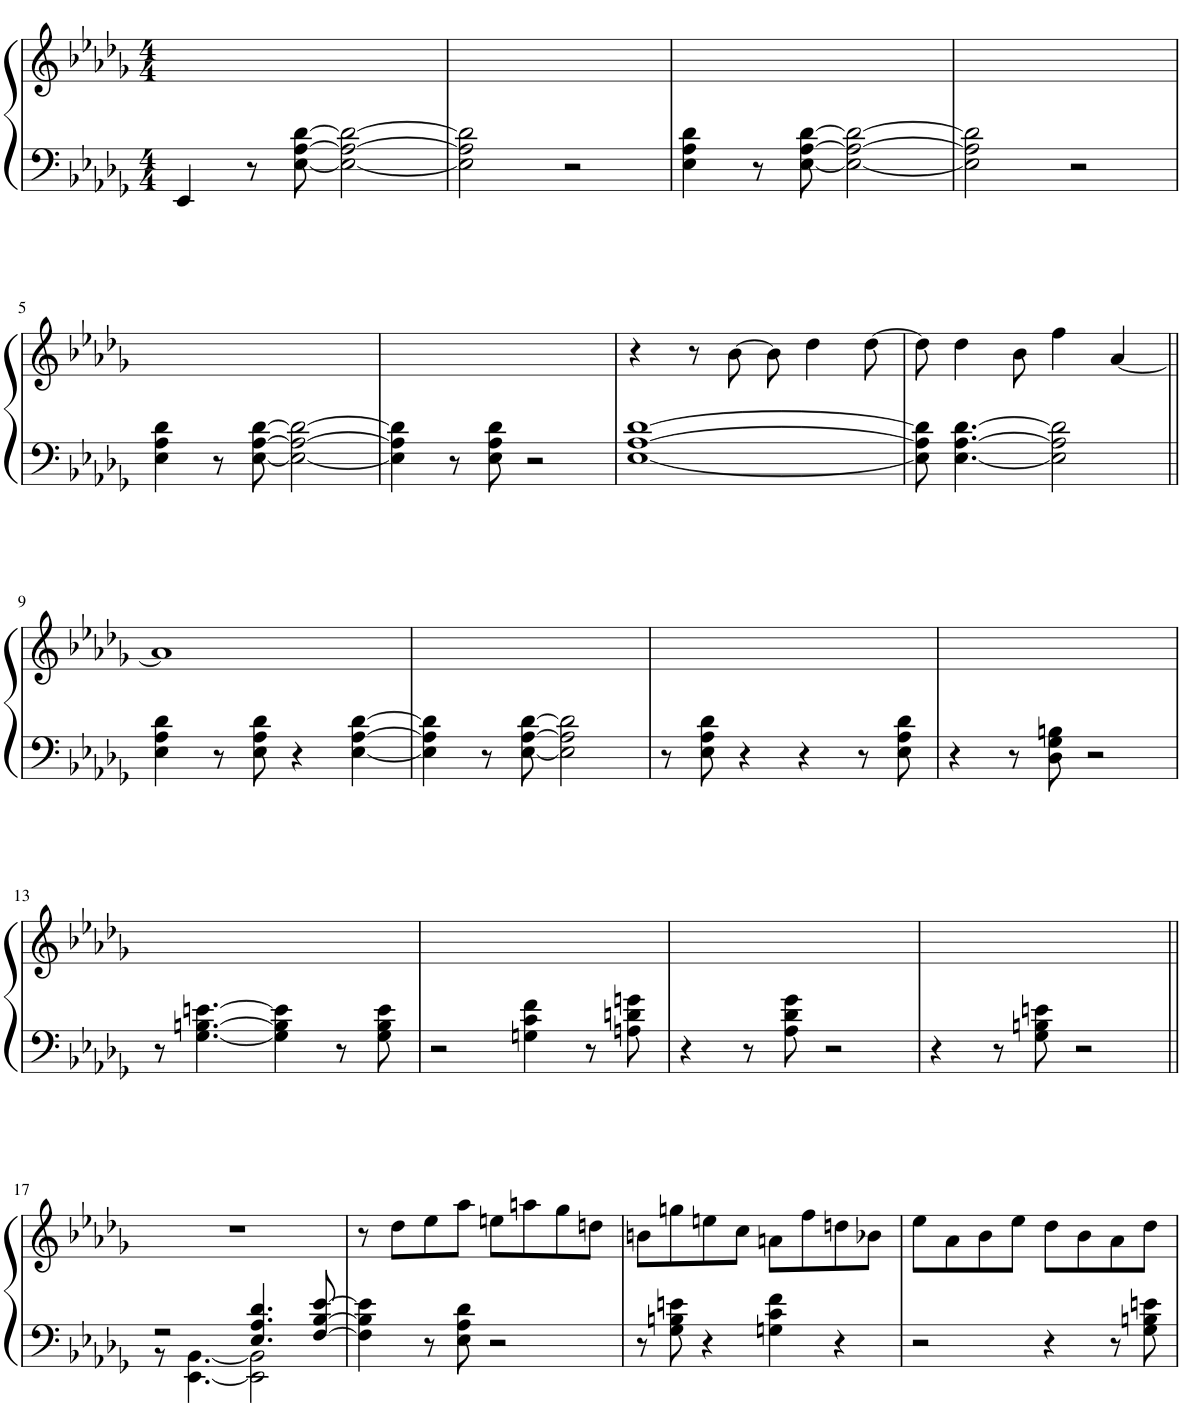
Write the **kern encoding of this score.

**kern	**kern
*part1	*part1
*staff2	*staff1
*I"Piano	*
*I'Pno.	*
*clefF4	*clefG2
*k[b-e-a-d-g-]	*k[b-e-a-d-g-]
*M4/4	*M4/4
=1	=1
4EE-/	1ryy
8r	.
[8E-\ [8A-\ [8d-\	.
2E-\_ 2A-\_ 2d-\_	.
=2	=2
2E-\] 2A-\] 2d-\]	1ryy
2r	.
=3	=3
4E-\ 4A-\ 4d-\	1ryy
8r	.
[8E-\ [8A-\ [8d-\	.
2E-\_ 2A-\_ 2d-\_	.
=4	=4
2E-\] 2A-\] 2d-\]	1ryy
2r	.
!!LO:LB:g=z
=5	=5
4E-\ 4A-\ 4d-\	1ryy
8r	.
[8E-\ [8A-\ [8d-\	.
2E-\_ 2A-\_ 2d-\_	.
=6	=6
4E-\] 4A-\] 4d-\]	1ryy
8r	.
8E-\ 8A-\ 8d-\	.
2r	.
=7	=7
[1E- [1A- [1d-	4r
.	8r
.	[8b-\
.	8b-\]
.	4dd-\
.	[8dd-\
=8	=8
8E-\] 8A-\] 8d-\]	8dd-\]
[4.E-\ [4.A-\ [4.d-\	4dd-\
.	8b-\
2E-\] 2A-\] 2d-\]	4ff\
.	[4a-/
!!LO:LB:g=z
=9||	=9||
4E-\ 4A-\ 4d-\	1a-]
8r	.
8E-\ 8A-\ 8d-\	.
4r	.
[4E-\ [4A-\ [4d-\	.
=10	=10
4E-\] 4A-\] 4d-\]	1ryy
8r	.
[8E-\ [8A-\ [8d-\	.
2E-\] 2A-\] 2d-\]	.
=11	=11
8r	1ryy
8E-\ 8A-\ 8d-\	.
4r	.
4r	.
8r	.
8E-\ 8A-\ 8d-\	.
=12	=12
4r	1ryy
8r	.
8D-\ 8G-\ 8Bn\	.
2r	.
!!LO:LB:g=z
=13	=13
8r	1ryy
[4.G-\ [4.Bn\ [4.en\	.
4G-\] 4B\] 4e\]	.
8r	.
8G-\ 8B\ 8e\	.
=14	=14
2r	1ryy
4Gn\ 4c\ 4f\	.
8r	.
8An\ 8dn\ 8gn\	.
=15	=15
4r	1ryy
8r	.
8A-\ 8d-\ 8g-\	.
2r	.
=16	=16
4r	1ryy
8r	.
8G-\ 8Bn\ 8en\	.
2r	.
!!LO:LB:g=z
=17||	=17||
*^	*
2r	8r	1r
.	[4.EE-\ [4.BB-\	.
4.E-/ 4.A-/ 4.d-/	2EE-\] 2BB-\]	.
[8F/ [8B-/ [8e-/	.	.
*v	*v	*
=18	=18
4F\] 4B-\] 4e-\]	8r
.	8dd-\L
8r	8ee-\
8E-\ 8A-\ 8d-\	8aa-\J
2r	8een\L
.	8aan\
.	8gg-\
.	8ddn\J
=19	=19
8r	8bn\L
8G-\ 8Bn\ 8en\	8ggn\
4r	8een\
.	8cc\J
4Gn\ 4c\ 4f\	8an\L
.	8ff\
4r	8ddn\
.	8b-X\J
=20	=20
2r	8ee-\L
.	8a-\
.	8b-\
.	8ee-\J
4r	8dd-\L
.	8b-\
8r	8a-\
8G-\ 8Bn\ 8en\	8dd-\J
=	=
*-	*-
